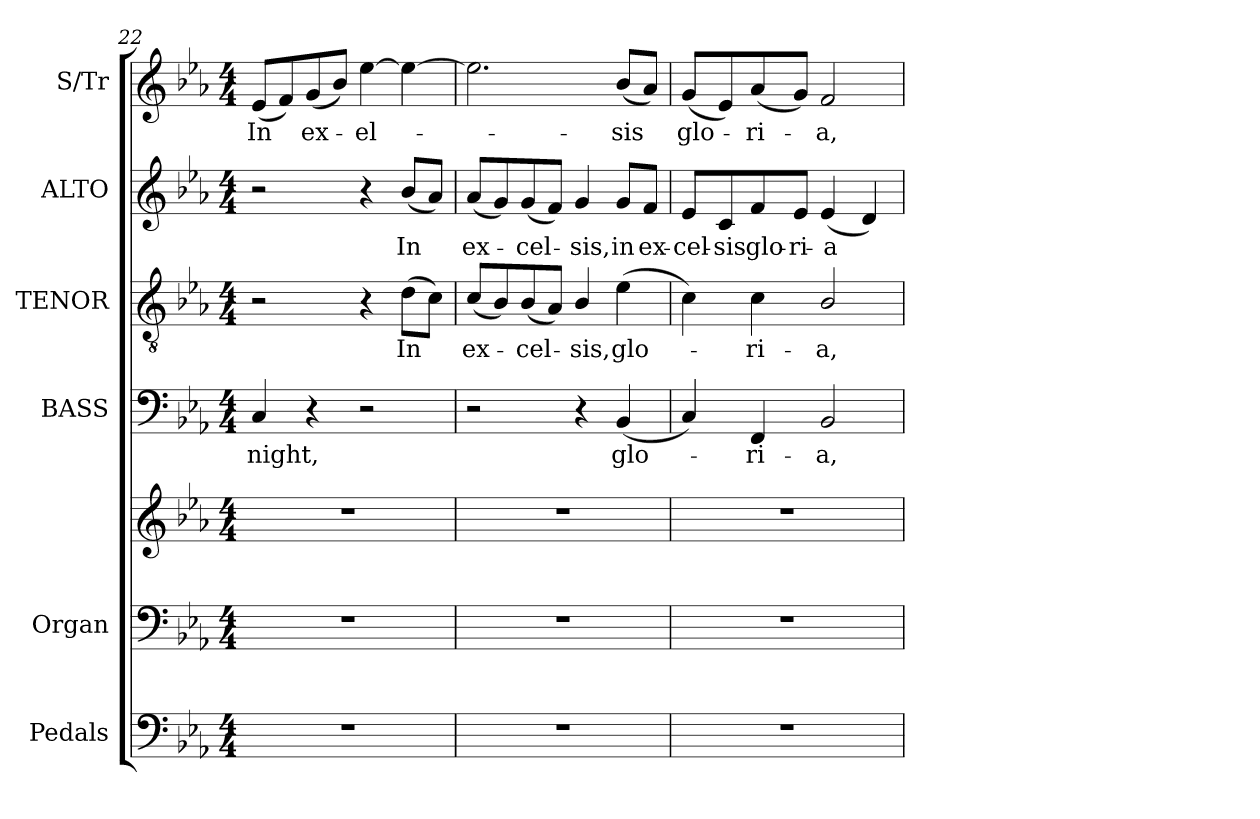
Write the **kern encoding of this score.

**kern	**kern	**kern	**kern	**text	**kern	**text	**kern	**text	**kern	**text
*part6	*part5	*part5	*part4	*part4	*part3	*part3	*part2	*part2	*part1	*part1
*staff7	*staff6	*staff5	*staff4	*staff4	*staff3	*staff3	*staff2	*staff2	*staff1	*staff1
*I"Pedals	*I"Organ	*	*I"BASS	*	*I"TENOR	*	*I"ALTO	*	*I"S/Tr	*
*I'Ped.	*I'Org.	*	*I'B.	*	*I'T.	*	*I'A.	*	*I'S.	*
*clefF4	*clefF4	*clefG2	*clefF4	*	*clefGv2	*	*clefG2	*	*clefG2	*
*	*	*	*	*	*ITrd7c12	*	*	*	*	*
*k[b-e-a-]	*k[b-e-a-]	*k[b-e-a-]	*k[b-e-a-]	*	*k[b-e-a-]	*	*k[b-e-a-]	*	*k[b-e-a-]	*
*E-:	*E-:	*E-:	*E-:	*	*E-:	*	*E-:	*	*E-:	*
*M4/4	*M4/4	*M4/4	*M4/4	*	*M4/4	*	*M4/4	*	*M4/4	*
=22	=22	=22	=22	=22	=22	=22	=22	=22	=22	=22
!	!	!	!	!LO:LY:b:color=#000000	!	!	!	!	!	!
!	!	!	!	!	!	!	!	!	!	!LO:LY:b:color=#000000
1r	1r	1r	4Ci/	night,	2r	.	2r	.	(8e-i/L	In
.	.	.	.	.	.	.	.	.	8fi/)	.
!	!	!	!	!	!	!	!	!	!	!LO:LY:b:color=#000000
.	.	.	4r	.	.	.	.	.	(8gi/	ex-
.	.	.	.	.	.	.	.	.	8b-i/J)	.
!	!	!	!	!	!	!	!	!	!	!LO:LY:b:color=#000000
.	.	.	2r	.	4r	.	4r	.	[4ee-i\	-el-
!	!	!	!	!	!	!LO:LY:b:color=#000000	!	!	!	!
!	!	!	!	!	!	!	!	!LO:LY:b:color=#000000	!	!
.	.	.	.	.	(8Di\L	In	(8b-i/L	In	4ee-i\_	.
.	.	.	.	.	8Ci\J)	.	8a-i/J)	.	.	.
=23	=23	=23	=23	=23	=23	=23	=23	=23	=23	=23
!	!	!	!	!	!	!LO:LY:b:color=#000000	!	!	!	!
!	!	!	!	!	!	!	!	!LO:LY:b:color=#000000	!	!
1r	1r	1r	2r	.	(8Ci/L	ex-	(8a-i/L	ex-	2.ee-i\]	.
.	.	.	.	.	8BB-i/)	.	8gi/)	.	.	.
!	!	!	!	!	!	!LO:LY:b:color=#000000	!	!	!	!
!	!	!	!	!	!	!	!	!LO:LY:b:color=#000000	!	!
.	.	.	.	.	(8BB-i/	-cel-	(8gi/	-cel-	.	.
.	.	.	.	.	8AA-i/J)	.	8fi/J)	.	.	.
!	!	!	!	!	!	!LO:LY:b:color=#000000	!	!	!	!
!	!	!	!	!	!	!	!	!LO:LY:b:color=#000000	!	!
.	.	.	4r	.	4BB-i/	-sis,	4gi/	-sis,	.	.
!	!	!	!	!LO:LY:b:color=#000000	!	!	!	!	!	!
!	!	!	!	!	!	!LO:LY:b:color=#000000	!	!	!	!
!	!	!	!	!	!	!	!	!LO:LY:b:color=#000000	!	!
!	!	!	!	!	!	!	!	!	!	!LO:LY:b:color=#000000
.	.	.	(4BB-i/	glo-	(4E-i\	glo-	8gi/L	in	(8b-i/L	-sis
!	!	!	!	!	!	!	!	!LO:LY:b:color=#000000	!	!
.	.	.	.	.	.	.	8fi/J	ex-	8a-i/J)	.
!!LO:PB:g=z
=24	=24	=24	=24	=24	=24	=24	=24	=24	=24	=24
!	!	!	!	!	!	!	!	!LO:LY:b:color=#000000	!	!
!	!	!	!	!	!	!	!	!	!	!LO:LY:b:color=#000000
1r	1r	1r	4Ci/)	.	4Ci\)	.	8e-i/L	-cel-	(8gi/L	glo-
!	!	!	!	!	!	!	!	!LO:LY:b:color=#000000	!	!
.	.	.	.	.	.	.	8ci/	-sis	8e-i/)	.
!	!	!	!	!LO:LY:b:color=#000000	!	!	!	!	!	!
!	!	!	!	!	!	!LO:LY:b:color=#000000	!	!	!	!
!	!	!	!	!	!	!	!	!LO:LY:b:color=#000000	!	!
!	!	!	!	!	!	!	!	!	!	!LO:LY:b:color=#000000
.	.	.	4FFi/	-ri-	4Ci\	-ri-	8fi/	glo-	(8a-i/	-ri-
!	!	!	!	!	!	!	!	!LO:LY:b:color=#000000	!	!
.	.	.	.	.	.	.	8e-i/J	-ri-	8gi/J)	.
!	!	!	!	!LO:LY:b:color=#000000	!	!	!	!	!	!
!	!	!	!	!	!	!LO:LY:b:color=#000000	!	!	!	!
!	!	!	!	!	!	!	!	!LO:LY:b:color=#000000	!	!
!	!	!	!	!	!	!	!	!	!	!LO:LY:b:color=#000000
.	.	.	2BB-i/	-a,	2BB-i/	-a,	(4e-i/	-a	2fi/	-a,
.	.	.	.	.	.	.	4di/)	.	.	.
=	=	=	=	=	=	=	=	=	=	=
*-	*-	*-	*-	*-	*-	*-	*-	*-	*-	*-
